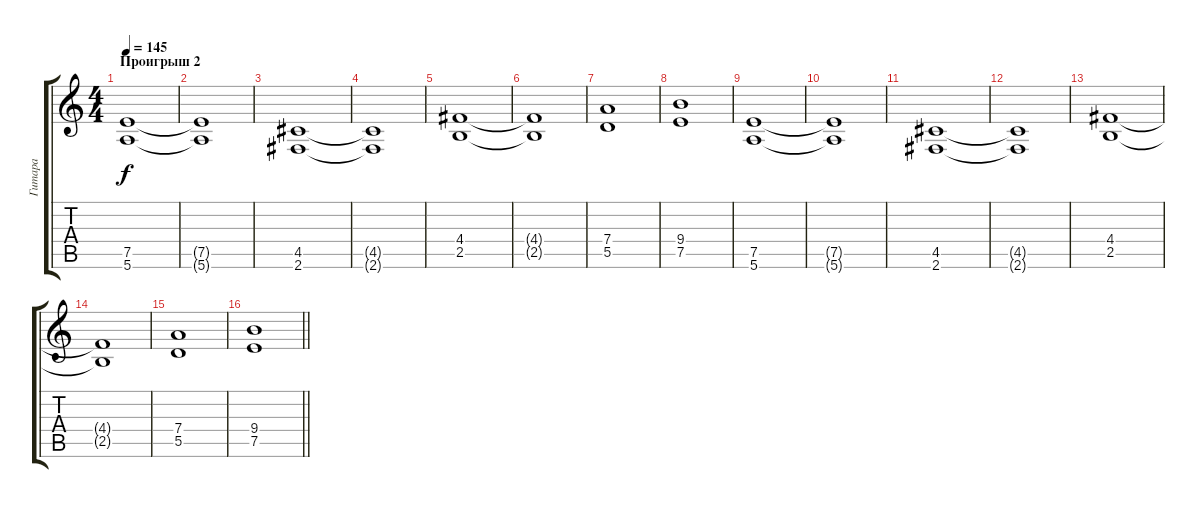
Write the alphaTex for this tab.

\track ("Гитара" "Гитара") {instrument distortionguitar}
\staff {score tabs}
\tuning (E4 B3 G3 D3 A2 E2) {hide}
\ts (4 4)
\section ("" "Проигрыш 2")
\tempo 145
\clef g2
\ks c
(7.5 5.6).1{dy f} |
(7.5{t} 5.6{t}).1 |
(4.5 2.6).1 |
(4.5{t} 2.6{t}).1 |
(4.4 2.5).1 |
(4.4{t} 2.5{t}).1 |
(7.4 5.5).1 |
(9.4 7.5).1 |
(7.5 5.6).1 |
(7.5{t} 5.6{t}).1 |
(4.5 2.6).1 |
(4.5{t} 2.6{t}).1 |
(4.4 2.5).1 |
(4.4{t} 2.5{t}).1 |
(7.4 5.5).1 |
\barLineRight lightlight
(9.4 7.5).1
